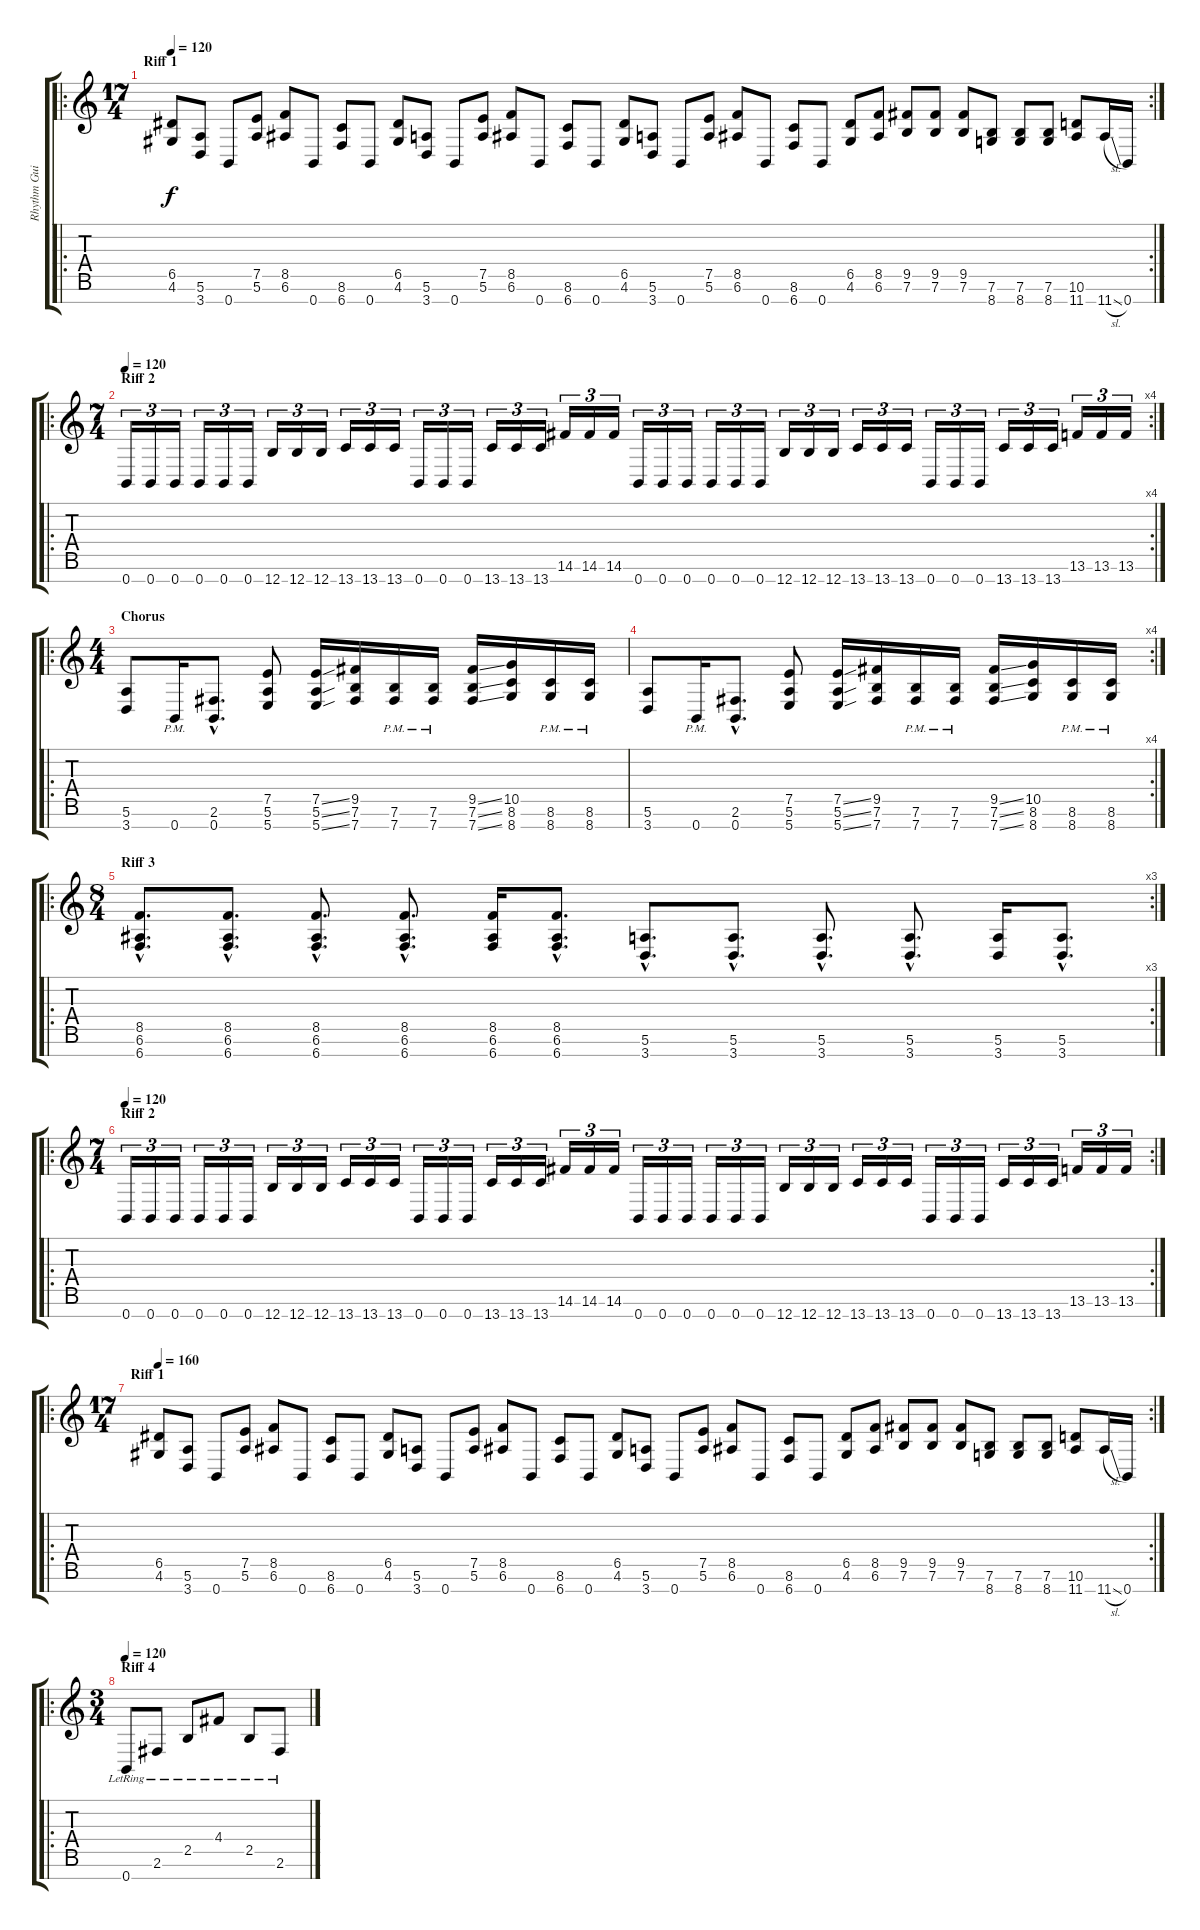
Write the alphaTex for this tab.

\track ("Rhythm Guitar L" "Rhythm Gui") {instrument distortionguitar}
\staff {score tabs}
\tuning (E4 B3 G3 D3 A2 E2 B1) {hide}
\ro
\rc 2
\ts (17 4)
\section ("" "Riff 1")
\tempo 120
\tempo 160
\tempo 120
\clef g2
\ks c
(6.5 4.6).8{dy f instrument distortionguitar} (5.6 3.7).8 0.7.8 (7.5 5.6).8 (8.5 6.6).8 0.7.8 (8.6 6.7).8 0.7.8 (6.5 4.6).8 (5.6 3.7).8 0.7.8 (7.5 5.6).8 (8.5 6.6).8 0.7.8 (8.6 6.7).8 0.7.8 (6.5 4.6).8 (5.6 3.7).8 0.7.8 (7.5 5.6).8 (8.5 6.6).8 0.7.8 (8.6 6.7).8 0.7.8 (6.5 4.6).8 (8.5 6.6).8 (9.5 7.6).8 (9.5 7.6).8 (9.5 7.6).8 (7.6 8.7).8 (7.6 8.7).8 (7.6 8.7).8 (10.6 11.7).8 11.7{sl}.16 0.7.16 |
\ro
\rc 4
\ts (7 4)
\section ("" "Riff 2")
\tempo 120
0.7.16{tu (3 2)} 0.7.16{tu (3 2)} 0.7.16{tu (3 2)} 0.7.16{tu (3 2)} 0.7.16{tu (3 2)} 0.7.16{tu (3 2)} 12.7.16{tu (3 2)} 12.7.16{tu (3 2)} 12.7.16{tu (3 2)} 13.7.16{tu (3 2)} 13.7.16{tu (3 2)} 13.7.16{tu (3 2)} 0.7.16{tu (3 2)} 0.7.16{tu (3 2)} 0.7.16{tu (3 2)} 13.7.16{tu (3 2)} 13.7.16{tu (3 2)} 13.7.16{tu (3 2)} 14.6.16{tu (3 2)} 14.6.16{tu (3 2)} 14.6.16{tu (3 2)} 0.7.16{tu (3 2)} 0.7.16{tu (3 2)} 0.7.16{tu (3 2)} 0.7.16{tu (3 2)} 0.7.16{tu (3 2)} 0.7.16{tu (3 2)} 12.7.16{tu (3 2)} 12.7.16{tu (3 2)} 12.7.16{tu (3 2)} 13.7.16{tu (3 2)} 13.7.16{tu (3 2)} 13.7.16{tu (3 2)} 0.7.16{tu (3 2)} 0.7.16{tu (3 2)} 0.7.16{tu (3 2)} 13.7.16{tu (3 2)} 13.7.16{tu (3 2)} 13.7.16{tu (3 2)} 13.6.16{tu (3 2)} 13.6.16{tu (3 2)} 13.6.16{tu (3 2)} |
\ro
\ts (4 4)
\section ("" "Chorus")
(5.6 3.7).8 0.7{pm}.16 (2.6{hac} 0.7{hac}).8{d} (7.5 5.6 5.7).8 (7.5{ss} 5.6{ss} 5.7{ss}).16 (9.5 7.6 7.7).16 (7.6{pm} 7.7{pm}).16 (7.6{pm} 7.7{pm}).16 (9.5{ss} 7.6{ss} 7.7{ss}).16 (10.5 8.6 8.7).16 (8.6{pm} 8.7{pm}).16 (8.6{pm} 8.7{pm}).16 |
\rc 4
(5.6 3.7).8 0.7{pm}.16 (2.6{hac} 0.7{hac}).8{d} (7.5 5.6 5.7).8 (7.5{ss} 5.6{ss} 5.7{ss}).16 (9.5 7.6 7.7).16 (7.6{pm} 7.7{pm}).16 (7.6{pm} 7.7{pm}).16 (9.5{ss} 7.6{ss} 7.7{ss}).16 (10.5 8.6 8.7).16 (8.6{pm} 8.7{pm}).16 (8.6{pm} 8.7{pm}).16 |
\ro
\rc 3
\ts (8 4)
\section ("" "Riff 3")
(8.5{hac} 6.6{hac} 6.7{hac}).8{d} (8.5{hac} 6.6{hac} 6.7{hac}).8{d} (8.5{hac} 6.6{hac} 6.7{hac}).8{d} (8.5{hac} 6.6{hac} 6.7{hac}).8{d} (8.5 6.6 6.7).16 (8.5{hac} 6.6{hac} 6.7{hac}).8{d} (5.6{hac} 3.7{hac}).8{d} (5.6{hac} 3.7{hac}).8{d} (5.6{hac} 3.7{hac}).8{d} (5.6{hac} 3.7{hac}).8{d} (5.6 3.7).16 (5.6{hac} 3.7{hac}).8{d} |
\ro
\rc 2
\ts (7 4)
\section ("" "Riff 2")
\tempo 120
0.7.16{tu (3 2)} 0.7.16{tu (3 2)} 0.7.16{tu (3 2)} 0.7.16{tu (3 2)} 0.7.16{tu (3 2)} 0.7.16{tu (3 2)} 12.7.16{tu (3 2)} 12.7.16{tu (3 2)} 12.7.16{tu (3 2)} 13.7.16{tu (3 2)} 13.7.16{tu (3 2)} 13.7.16{tu (3 2)} 0.7.16{tu (3 2)} 0.7.16{tu (3 2)} 0.7.16{tu (3 2)} 13.7.16{tu (3 2)} 13.7.16{tu (3 2)} 13.7.16{tu (3 2)} 14.6.16{tu (3 2)} 14.6.16{tu (3 2)} 14.6.16{tu (3 2)} 0.7.16{tu (3 2)} 0.7.16{tu (3 2)} 0.7.16{tu (3 2)} 0.7.16{tu (3 2)} 0.7.16{tu (3 2)} 0.7.16{tu (3 2)} 12.7.16{tu (3 2)} 12.7.16{tu (3 2)} 12.7.16{tu (3 2)} 13.7.16{tu (3 2)} 13.7.16{tu (3 2)} 13.7.16{tu (3 2)} 0.7.16{tu (3 2)} 0.7.16{tu (3 2)} 0.7.16{tu (3 2)} 13.7.16{tu (3 2)} 13.7.16{tu (3 2)} 13.7.16{tu (3 2)} 13.6.16{tu (3 2)} 13.6.16{tu (3 2)} 13.6.16{tu (3 2)} |
\ro
\rc 2
\ts (17 4)
\section ("" "Riff 1")
\tempo 160
(6.5 4.6).8 (5.6 3.7).8 0.7.8 (7.5 5.6).8 (8.5 6.6).8 0.7.8 (8.6 6.7).8 0.7.8 (6.5 4.6).8 (5.6 3.7).8 0.7.8 (7.5 5.6).8 (8.5 6.6).8 0.7.8 (8.6 6.7).8 0.7.8 (6.5 4.6).8 (5.6 3.7).8 0.7.8 (7.5 5.6).8 (8.5 6.6).8 0.7.8 (8.6 6.7).8 0.7.8 (6.5 4.6).8 (8.5 6.6).8 (9.5 7.6).8 (9.5 7.6).8 (9.5 7.6).8 (7.6 8.7).8 (7.6 8.7).8 (7.6 8.7).8 (10.6 11.7).8 11.7{sl}.16 0.7.16 |
\ro
\ts (3 4)
\section ("" "Riff 4")
\tempo 120
0.7{lr}.8 2.6{lr}.8 2.5{lr}.8 4.4{lr}.8 2.5{lr}.8 2.6{lr}.8
